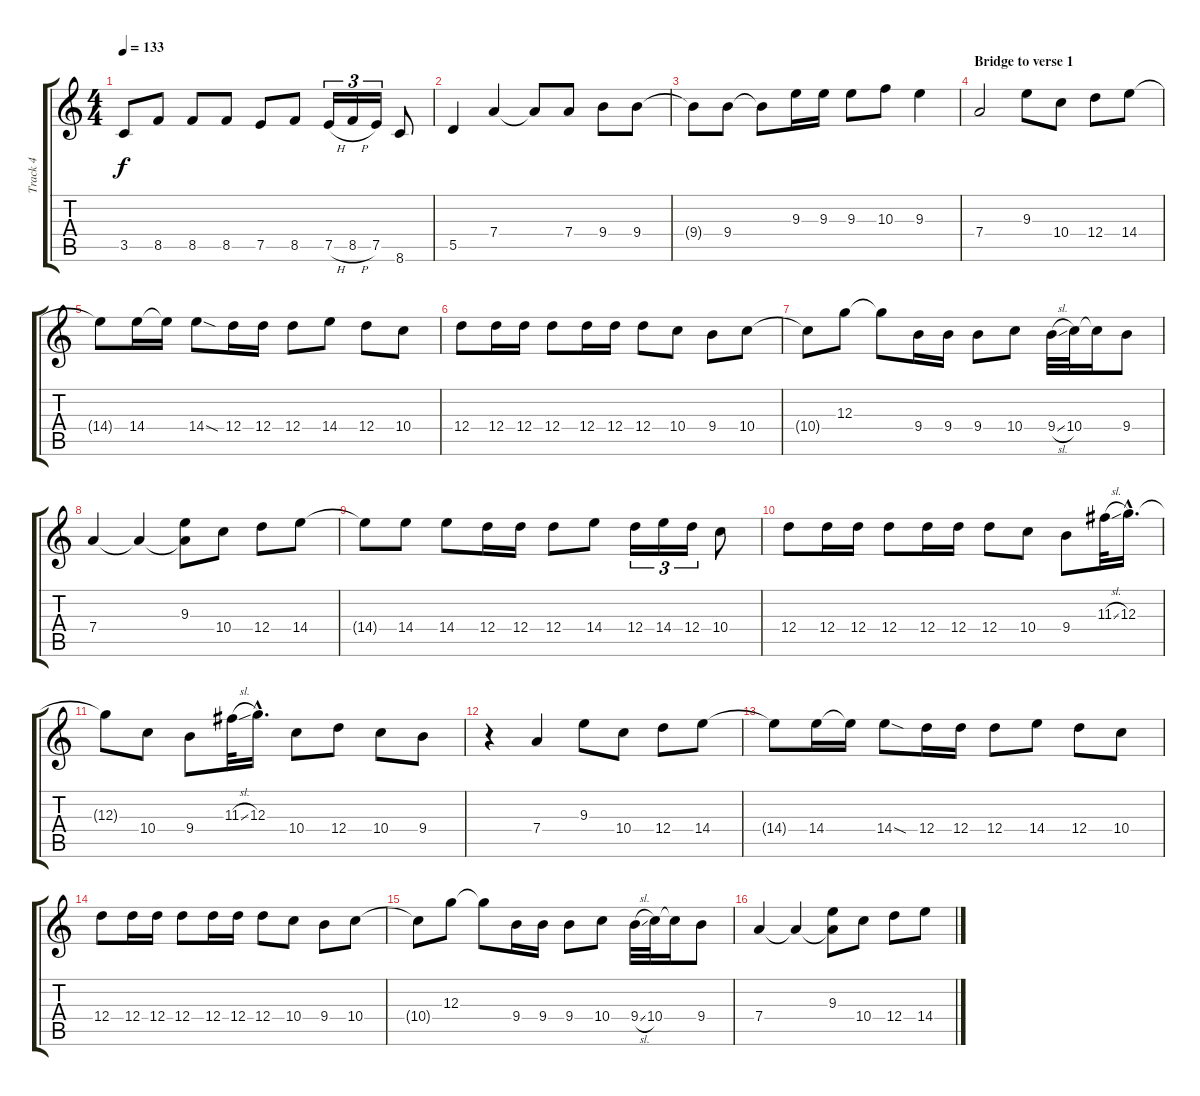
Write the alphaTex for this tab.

\track ("Track 4" "Track 4") {instrument distortionguitar}
\staff {score tabs}
\tuning (E4 B3 G3 D3 A2 E2) {hide}
\ts (4 4)
\tempo 133
\clef g2
\ks c
3.5{t}.8{dy f} 8.5.8 8.5.8 8.5.8 7.5.8 8.5.8 7.5{h}.16{tu (3 2)} 8.5{h}.16{tu (3 2)} 7.5.16{tu (3 2)} 8.6.8 |
5.5.4 7.4.4 7.4{t}.8 7.4.8 9.4.8 9.4.8 |
9.4{t}.8 9.4.8 9.4{t}.8 9.3.16 9.3.16 9.3.8 10.3.8 9.3.4 |
\section ("" "Bridge to verse 1")
7.4.2 9.3.8 10.4.8 12.4.8 14.4.8 |
14.4{t}.8 14.4.16 14.4{t}.16 14.4{sod}.8 12.4.16 12.4.16 12.4.8 14.4.8 12.4.8 10.4.8 |
12.4.8 12.4.16 12.4.16 12.4.8 12.4.16 12.4.16 12.4.8 10.4.8 9.4.8 10.4.8 |
10.4{t}.8 12.3.8 12.3{t}.8 9.4.16 9.4.16 9.4.8 10.4.8 9.4{sl}.32 10.4.32 10.4{t}.16 9.4.8 |
7.4.4 7.4{t}.4 (9.3 7.4{t}).8 10.4.8 12.4.8 14.4.8 |
14.4{t}.8 14.4.8 14.4.8 12.4.16 12.4.16 12.4.8 14.4.8 12.4.16{tu (3 2)} 14.4.16{tu (3 2)} 12.4.16{tu (3 2)} 10.4.8 |
12.4.8 12.4.16 12.4.16 12.4.8 12.4.16 12.4.16 12.4.8 10.4.8 9.4.8 11.3{sl}.32 12.3{hac}.16{d} |
12.3{t}.8 10.4.8 9.4.8 11.3{sl}.32 12.3{hac}.16{d} 10.4.8 12.4.8 10.4.8 9.4.8 |
r.4 7.4.4 9.3.8 10.4.8 12.4.8 14.4.8 |
14.4{t}.8 14.4.16 14.4{t}.16 14.4{sod}.8 12.4.16 12.4.16 12.4.8 14.4.8 12.4.8 10.4.8 |
12.4.8 12.4.16 12.4.16 12.4.8 12.4.16 12.4.16 12.4.8 10.4.8 9.4.8 10.4.8 |
10.4{t}.8 12.3.8 12.3{t}.8 9.4.16 9.4.16 9.4.8 10.4.8 9.4{sl}.32 10.4.32 10.4{t}.16 9.4.8 |
7.4.4 7.4{t}.4 (9.3 7.4{t}).8 10.4.8 12.4.8 14.4.8
